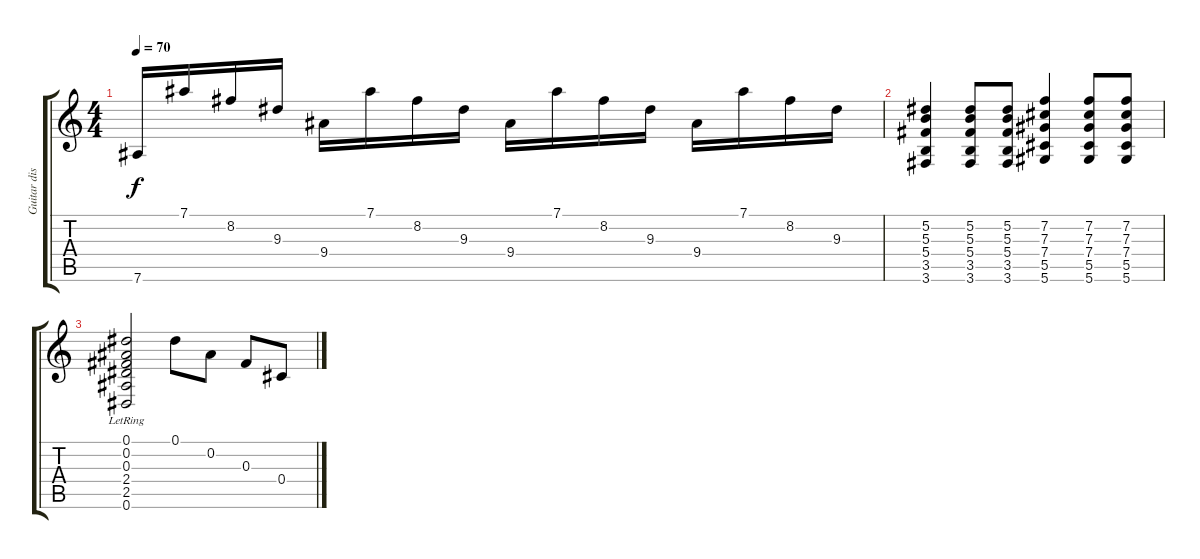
\track ("Guitar disto (Jade)" "Guitar dis") {instrument acousticguitarsteel}
\staff {score tabs}
\tuning (Eb4 Bb3 Gb3 Db3 Ab2 Eb2) {hide}
\ts (4 4)
\tempo 70
\clef g2
\ks c
7.6.16{dy f} 7.1.16 8.2.16 9.3.16 9.4.16 7.1.16 8.2.16 9.3.16 9.4.16 7.1.16 8.2.16 9.3.16 9.4.16 7.1.16 8.2.16 9.3.16 |
(5.2 5.3 5.4 3.5 3.6).4 (5.2 5.3 5.4 3.5 3.6).8 (5.2 5.3 5.4 3.5 3.6).8 (7.2 7.3 7.4 5.5 5.6).4 (7.2 7.3 7.4 5.5 5.6).8 (7.2 7.3 7.4 5.5 5.6).8 |
(0.1 0.2 0.3 2.4{lr} 2.5 0.6).2 0.1.8 0.2.8 0.3.8 0.4.8
